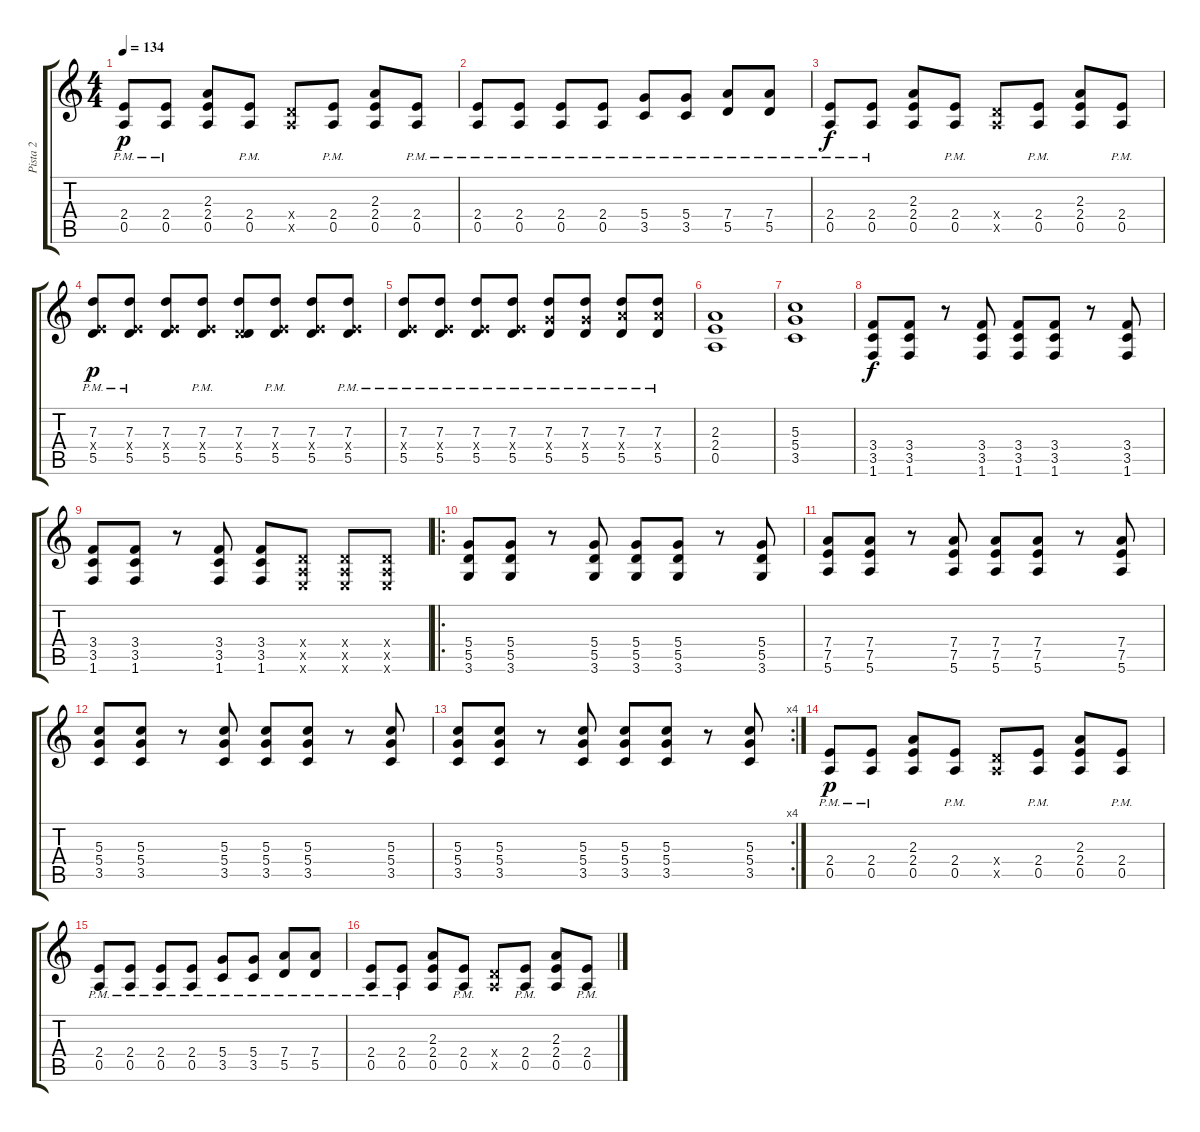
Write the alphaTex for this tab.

\track ("Pista 2" "Pista 2") {instrument overdrivenguitar}
\staff {score tabs}
\tuning (E4 B3 G3 D3 A2 E2) {hide}
\ts (4 4)
\tempo 134
\clef g2
\ks c
(2.4{pm} 0.5{pm}).8{dy p} (2.4{pm} 0.5{pm}).8 (2.3 2.4 0.5).8 (2.4 0.5{pm}).8 (0.4{x} 0.5{x}).8 (2.4 0.5{pm}).8 (2.3 2.4 0.5).8 (2.4 0.5{pm}).8 |
(2.4 0.5{pm}).8 (2.4 0.5{pm}).8 (2.4 0.5{pm}).8 (2.4 0.5{pm}).8 (5.4 3.5{pm}).8 (5.4 3.5{pm}).8 (7.4 5.5{pm}).8 (7.4 5.5{pm}).8 |
(2.4{pm} 0.5).8{dy f} (2.4{pm} 0.5).8 (2.3 2.4 0.5).8 (2.4{pm} 0.5).8 (0.4{x} 0.5{x}).8 (2.4{pm} 0.5).8 (2.3 2.4 0.5).8 (2.4 0.5{pm}).8 |
(7.3 2.4{x} 5.5{pm}).8{dy p} (7.3 2.4{x} 5.5{pm}).8 (7.3 2.4{x} 5.5).8 (7.3 2.4{pm x} 5.5).8 (7.3 0.4{x} 5.5).8 (7.3 2.4{pm x} 5.5).8 (7.3 2.4{x} 5.5).8 (7.3 2.4{pm x} 5.5).8 |
(7.3 2.4{pm x} 5.5).8 (7.3 2.4{pm x} 5.5).8 (7.3 2.4{pm x} 5.5).8 (7.3 2.4{pm x} 5.5).8 (7.3 5.4{x} 5.5{pm}).8 (7.3 5.4{x} 5.5{pm}).8 (7.3 7.4{x} 5.5{pm}).8 (7.3 7.4{x} 5.5{pm}).8 |
(2.3 2.4 0.5).1 |
(5.3 5.4 3.5).1 |
(3.4 3.5 1.6).8{dy f} (3.4 3.5 1.6).8 r.8 (3.4 3.5 1.6).8 (3.4 3.5 1.6).8 (3.4 3.5 1.6).8 r.8 (3.4 3.5 1.6).8 |
(3.4 3.5 1.6).8 (3.4 3.5 1.6).8 r.8 (3.4 3.5 1.6).8 (3.4 3.5 1.6).8 (0.4{x} 0.5{x} 0.6{x}).8 (0.4{x} 0.5{x} 0.6{x}).8 (0.4{x} 0.5{x} 0.6{x}).8 |
\ro
(5.4 5.5 3.6).8 (5.4 5.5 3.6).8 r.8 (5.4 5.5 3.6).8 (5.4 5.5 3.6).8 (5.4 5.5 3.6).8 r.8 (5.4 5.5 3.6).8 |
(7.4 7.5 5.6).8 (7.4 7.5 5.6).8 r.8 (7.4 7.5 5.6).8 (7.4 7.5 5.6).8 (7.4 7.5 5.6).8 r.8 (7.4 7.5 5.6).8 |
(5.3 5.4 3.5).8 (5.3 5.4 3.5).8 r.8 (5.3 5.4 3.5).8 (5.3 5.4 3.5).8 (5.3 5.4 3.5).8 r.8 (5.3 5.4 3.5).8 |
\rc 4
(5.3 5.4 3.5).8 (5.3 5.4 3.5).8 r.8 (5.3 5.4 3.5).8 (5.3 5.4 3.5).8 (5.3 5.4 3.5).8 r.8 (5.3 5.4 3.5).8 |
(2.4{pm} 0.5{pm}).8{dy p} (2.4{pm} 0.5{pm}).8 (2.3 2.4 0.5).8 (2.4 0.5{pm}).8 (0.4{x} 0.5{x}).8 (2.4 0.5{pm}).8 (2.3 2.4 0.5).8 (2.4 0.5{pm}).8 |
(2.4 0.5{pm}).8 (2.4 0.5{pm}).8 (2.4 0.5{pm}).8 (2.4 0.5{pm}).8 (5.4 3.5{pm}).8 (5.4 3.5{pm}).8 (7.4 5.5{pm}).8 (7.4 5.5{pm}).8 |
(2.4 0.5{pm}).8 (2.4 0.5{pm}).8 (2.3 2.4 0.5).8 (2.4{pm} 0.5).8 (0.4{x} 0.5{x}).8 (2.4{pm} 0.5).8 (2.3 2.4 0.5).8 (2.4{pm} 0.5).8
